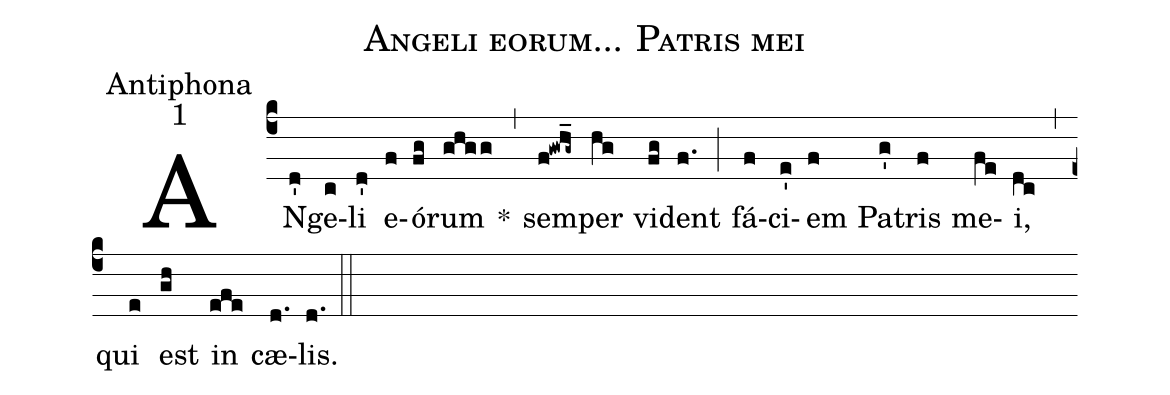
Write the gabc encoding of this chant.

name:Angeli eorum... Patris mei;
office-part:Antiphona;
mode:1;
%%
(c4) AN(d')ge(c)li(d') e(f)ó(fg)rum(ghgg) *(,) sem(f!gwh_g~)per(hg) vi(fg)dent(f.) (;) fá(f)ci(e')em(f) Pa(g')tris(f) me(fe)i,(dc) (,) qui(e) est(gh) in(efe) cæ(d.)lis.(d.) (::)
%<eu>E(h) u(h) o(g) u(f) a(gh) e.</eu>(g.) (::)
